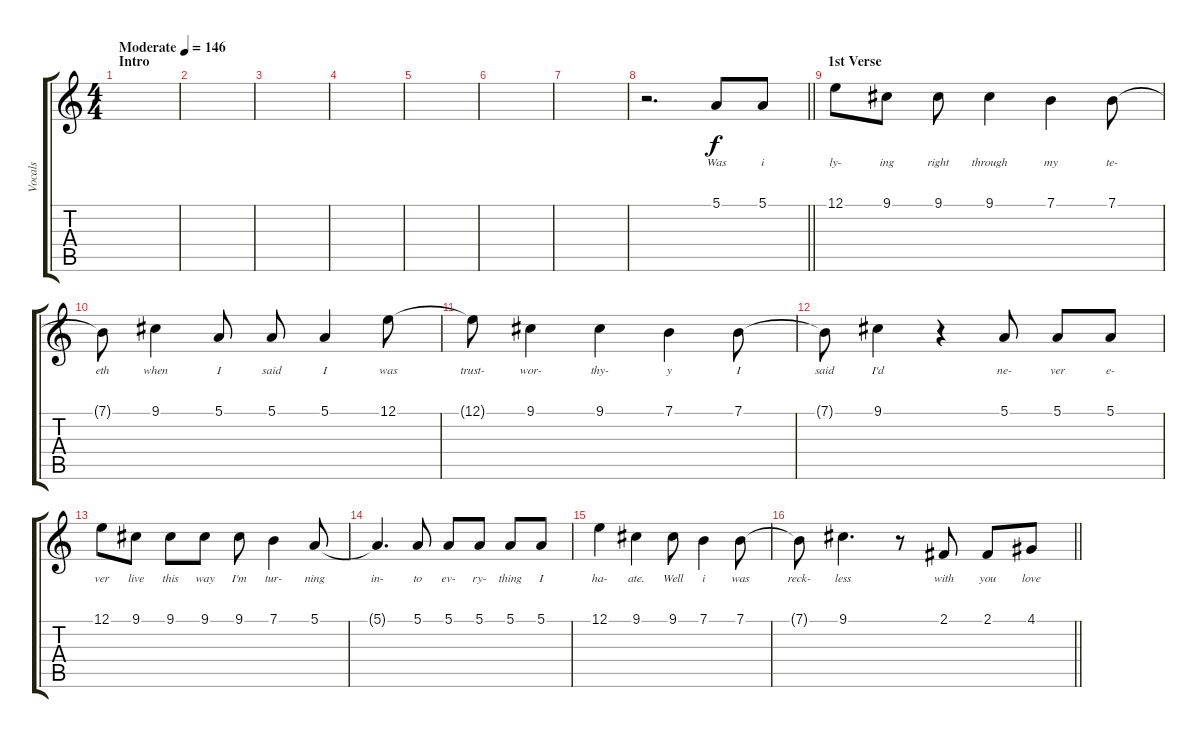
\track ("Vocals" "Vocals") {instrument lead1square}
\staff {score tabs}
\tuning (E4 B3 G3 D3 A2 E2) {hide}
\ts (4 4)
\section ("" "Intro")
\tempo (146 "Moderate")
\clef g2
\ks c
|
|
|
|
|
|
|
\barLineRight lightlight
r.2{d} 5.1.8{lyrics (0 "Was") lyrics (1 "") lyrics (2 "") lyrics (3 "") lyrics (4 "")} 5.1.8{lyrics (0 "i") lyrics (1 "") lyrics (2 "") lyrics (3 "") lyrics (4 "")} |
\section ("" "1st Verse")
12.1.8{lyrics (0 "ly-") lyrics (1 "") lyrics (2 "") lyrics (3 "") lyrics (4 "")} 9.1.8{lyrics (0 "ing") lyrics (1 "") lyrics (2 "") lyrics (3 "") lyrics (4 "")} 9.1.8{lyrics (0 "right") lyrics (1 "") lyrics (2 "") lyrics (3 "") lyrics (4 "")} 9.1.4{lyrics (0 "through") lyrics (1 "") lyrics (2 "") lyrics (3 "") lyrics (4 "")} 7.1.4{lyrics (0 "my") lyrics (1 "") lyrics (2 "") lyrics (3 "") lyrics (4 "")} 7.1.8{lyrics (0 "te-") lyrics (1 "") lyrics (2 "") lyrics (3 "") lyrics (4 "")} |
7.1{t}.8{lyrics (0 "eth") lyrics (1 "") lyrics (2 "") lyrics (3 "") lyrics (4 "")} 9.1.4{lyrics (0 "when") lyrics (1 "") lyrics (2 "") lyrics (3 "") lyrics (4 "")} 5.1.8{lyrics (0 "I") lyrics (1 "") lyrics (2 "") lyrics (3 "") lyrics (4 "")} 5.1.8{lyrics (0 "said") lyrics (1 "") lyrics (2 "") lyrics (3 "") lyrics (4 "")} 5.1.4{lyrics (0 "I") lyrics (1 "") lyrics (2 "") lyrics (3 "") lyrics (4 "")} 12.1.8{lyrics (0 "was") lyrics (1 "") lyrics (2 "") lyrics (3 "") lyrics (4 "")} |
12.1{t}.8{lyrics (0 "trust-") lyrics (1 "") lyrics (2 "") lyrics (3 "") lyrics (4 "")} 9.1.4{lyrics (0 "wor-") lyrics (1 "") lyrics (2 "") lyrics (3 "") lyrics (4 "")} 9.1.4{lyrics (0 "thy-") lyrics (1 "") lyrics (2 "") lyrics (3 "") lyrics (4 "")} 7.1.4{lyrics (0 "y") lyrics (1 "") lyrics (2 "") lyrics (3 "") lyrics (4 "")} 7.1.8{lyrics (0 "I") lyrics (1 "") lyrics (2 "") lyrics (3 "") lyrics (4 "")} |
7.1{t}.8{lyrics (0 "said") lyrics (1 "") lyrics (2 "") lyrics (3 "") lyrics (4 "")} 9.1.4{lyrics (0 "I'd") lyrics (1 "") lyrics (2 "") lyrics (3 "") lyrics (4 "")} r.4 5.1.8{lyrics (0 "ne-") lyrics (1 "") lyrics (2 "") lyrics (3 "") lyrics (4 "")} 5.1.8{lyrics (0 "ver") lyrics (1 "") lyrics (2 "") lyrics (3 "") lyrics (4 "")} 5.1.8{lyrics (0 "e-") lyrics (1 "") lyrics (2 "") lyrics (3 "") lyrics (4 "")} |
12.1.8{lyrics (0 "ver") lyrics (1 "") lyrics (2 "") lyrics (3 "") lyrics (4 "")} 9.1.8{lyrics (0 "live") lyrics (1 "") lyrics (2 "") lyrics (3 "") lyrics (4 "")} 9.1.8{lyrics (0 "this") lyrics (1 "") lyrics (2 "") lyrics (3 "") lyrics (4 "")} 9.1.8{lyrics (0 "way") lyrics (1 "") lyrics (2 "") lyrics (3 "") lyrics (4 "")} 9.1.8{lyrics (0 "I'm") lyrics (1 "") lyrics (2 "") lyrics (3 "") lyrics (4 "")} 7.1.4{lyrics (0 "tur-") lyrics (1 "") lyrics (2 "") lyrics (3 "") lyrics (4 "")} 5.1.8{lyrics (0 "ning") lyrics (1 "") lyrics (2 "") lyrics (3 "") lyrics (4 "")} |
5.1{t}.4{d lyrics (0 "in-") lyrics (1 "") lyrics (2 "") lyrics (3 "") lyrics (4 "")} 5.1.8{lyrics (0 "to") lyrics (1 "") lyrics (2 "") lyrics (3 "") lyrics (4 "")} 5.1.8{lyrics (0 "ev-") lyrics (1 "") lyrics (2 "") lyrics (3 "") lyrics (4 "")} 5.1.8{lyrics (0 "ry-") lyrics (1 "") lyrics (2 "") lyrics (3 "") lyrics (4 "")} 5.1.8{lyrics (0 "thing") lyrics (1 "") lyrics (2 "") lyrics (3 "") lyrics (4 "")} 5.1.8{lyrics (0 "I") lyrics (1 "") lyrics (2 "") lyrics (3 "") lyrics (4 "")} |
12.1.4{lyrics (0 "ha-") lyrics (1 "") lyrics (2 "") lyrics (3 "") lyrics (4 "")} 9.1.4{lyrics (0 "ate.") lyrics (1 "") lyrics (2 "") lyrics (3 "") lyrics (4 "")} 9.1.8{lyrics (0 "Well") lyrics (1 "") lyrics (2 "") lyrics (3 "") lyrics (4 "")} 7.1.4{lyrics (0 "i") lyrics (1 "") lyrics (2 "") lyrics (3 "") lyrics (4 "")} 7.1.8{lyrics (0 "was") lyrics (1 "") lyrics (2 "") lyrics (3 "") lyrics (4 "")} |
\barLineRight lightlight
7.1{t}.8{lyrics (0 "reck-") lyrics (1 "") lyrics (2 "") lyrics (3 "") lyrics (4 "")} 9.1.4{d lyrics (0 "less") lyrics (1 "") lyrics (2 "") lyrics (3 "") lyrics (4 "")} r.8 2.1.8{lyrics (0 "with") lyrics (1 "") lyrics (2 "") lyrics (3 "") lyrics (4 "")} 2.1.8{lyrics (0 "you") lyrics (1 "") lyrics (2 "") lyrics (3 "") lyrics (4 "")} 4.1.8{lyrics (0 "love") lyrics (1 "") lyrics (2 "") lyrics (3 "") lyrics (4 "")}
